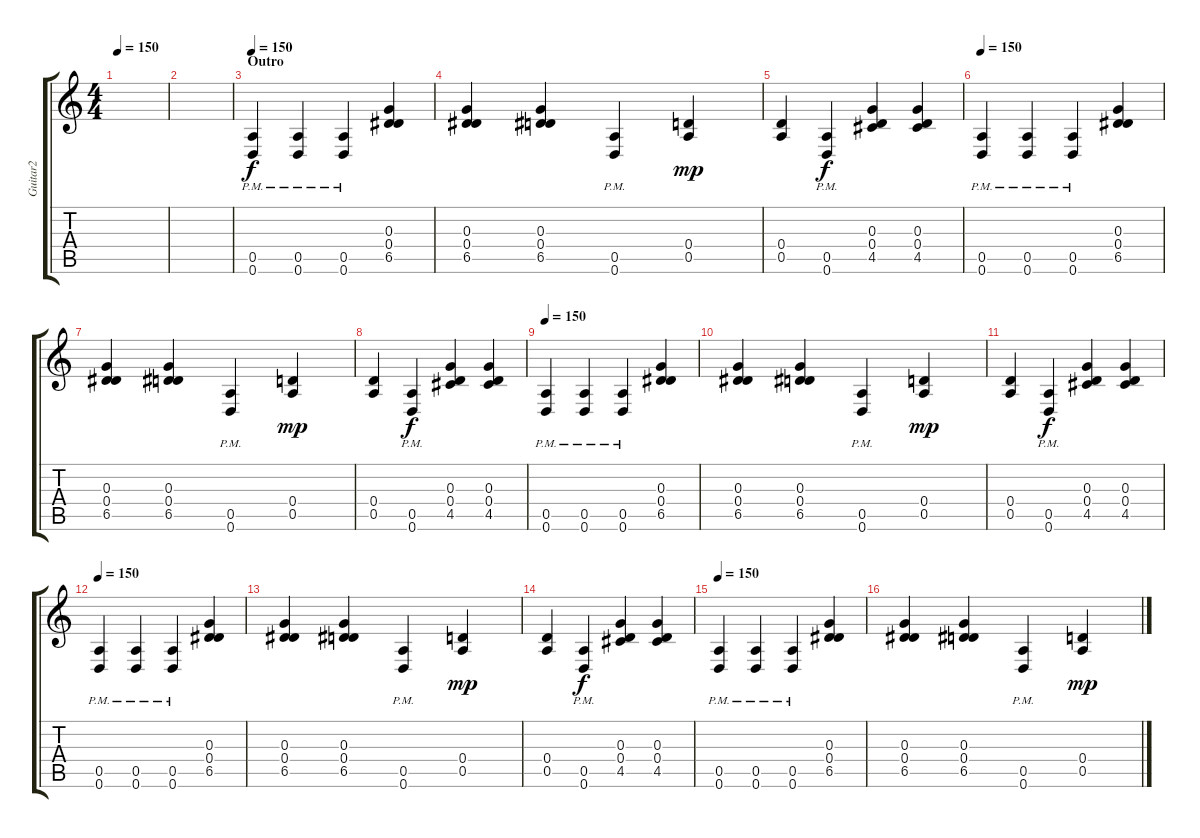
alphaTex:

\track ("Guitar2" "Guitar2") {instrument distortionguitar}
\staff {score tabs}
\tuning (E4 B3 G3 D3 A2 D2) {hide}
\ts (4 4)
\tempo 150
\clef g2
\ks c
|
|
\section ("" "Outro")
\tempo 150
(0.5{pm} 0.6{pm}).4{volume 15} (0.5{pm} 0.6{pm}).4 (0.5{pm} 0.6{pm}).4 (0.3 0.4 6.5).4 |
(0.3 0.4 6.5).4 (0.3 0.4 6.5).4 (0.5{pm} 0.6{pm}).4 (0.4 0.5).4{dy mp} |
(0.4 0.5).4 (0.5{pm} 0.6{pm}).4{dy f} (0.3 0.4 4.5).4 (0.3 0.4 4.5).4 |
\tempo 150
(0.5{pm} 0.6{pm}).4{volume 15} (0.5{pm} 0.6{pm}).4 (0.5{pm} 0.6{pm}).4 (0.3 0.4 6.5).4 |
(0.3 0.4 6.5).4 (0.3 0.4 6.5).4 (0.5{pm} 0.6{pm}).4 (0.4 0.5).4{dy mp} |
(0.4 0.5).4 (0.5{pm} 0.6{pm}).4{dy f} (0.3 0.4 4.5).4 (0.3 0.4 4.5).4 |
\tempo 150
(0.5{pm} 0.6{pm}).4{volume 15} (0.5{pm} 0.6{pm}).4 (0.5{pm} 0.6{pm}).4 (0.3 0.4 6.5).4 |
(0.3 0.4 6.5).4 (0.3 0.4 6.5).4 (0.5{pm} 0.6{pm}).4 (0.4 0.5).4{dy mp} |
(0.4 0.5).4 (0.5{pm} 0.6{pm}).4{dy f} (0.3 0.4 4.5).4 (0.3 0.4 4.5).4 |
\tempo 150
(0.5{pm} 0.6{pm}).4{volume 15} (0.5{pm} 0.6{pm}).4 (0.5{pm} 0.6{pm}).4 (0.3 0.4 6.5).4 |
(0.3 0.4 6.5).4 (0.3 0.4 6.5).4 (0.5{pm} 0.6{pm}).4 (0.4 0.5).4{dy mp} |
(0.4 0.5).4 (0.5{pm} 0.6{pm}).4{dy f} (0.3 0.4 4.5).4 (0.3 0.4 4.5).4 |
\tempo 150
(0.5{pm} 0.6{pm}).4{volume 15} (0.5{pm} 0.6{pm}).4 (0.5{pm} 0.6{pm}).4 (0.3 0.4 6.5).4 |
(0.3 0.4 6.5).4 (0.3 0.4 6.5).4 (0.5{pm} 0.6{pm}).4 (0.4 0.5).4{dy mp}
